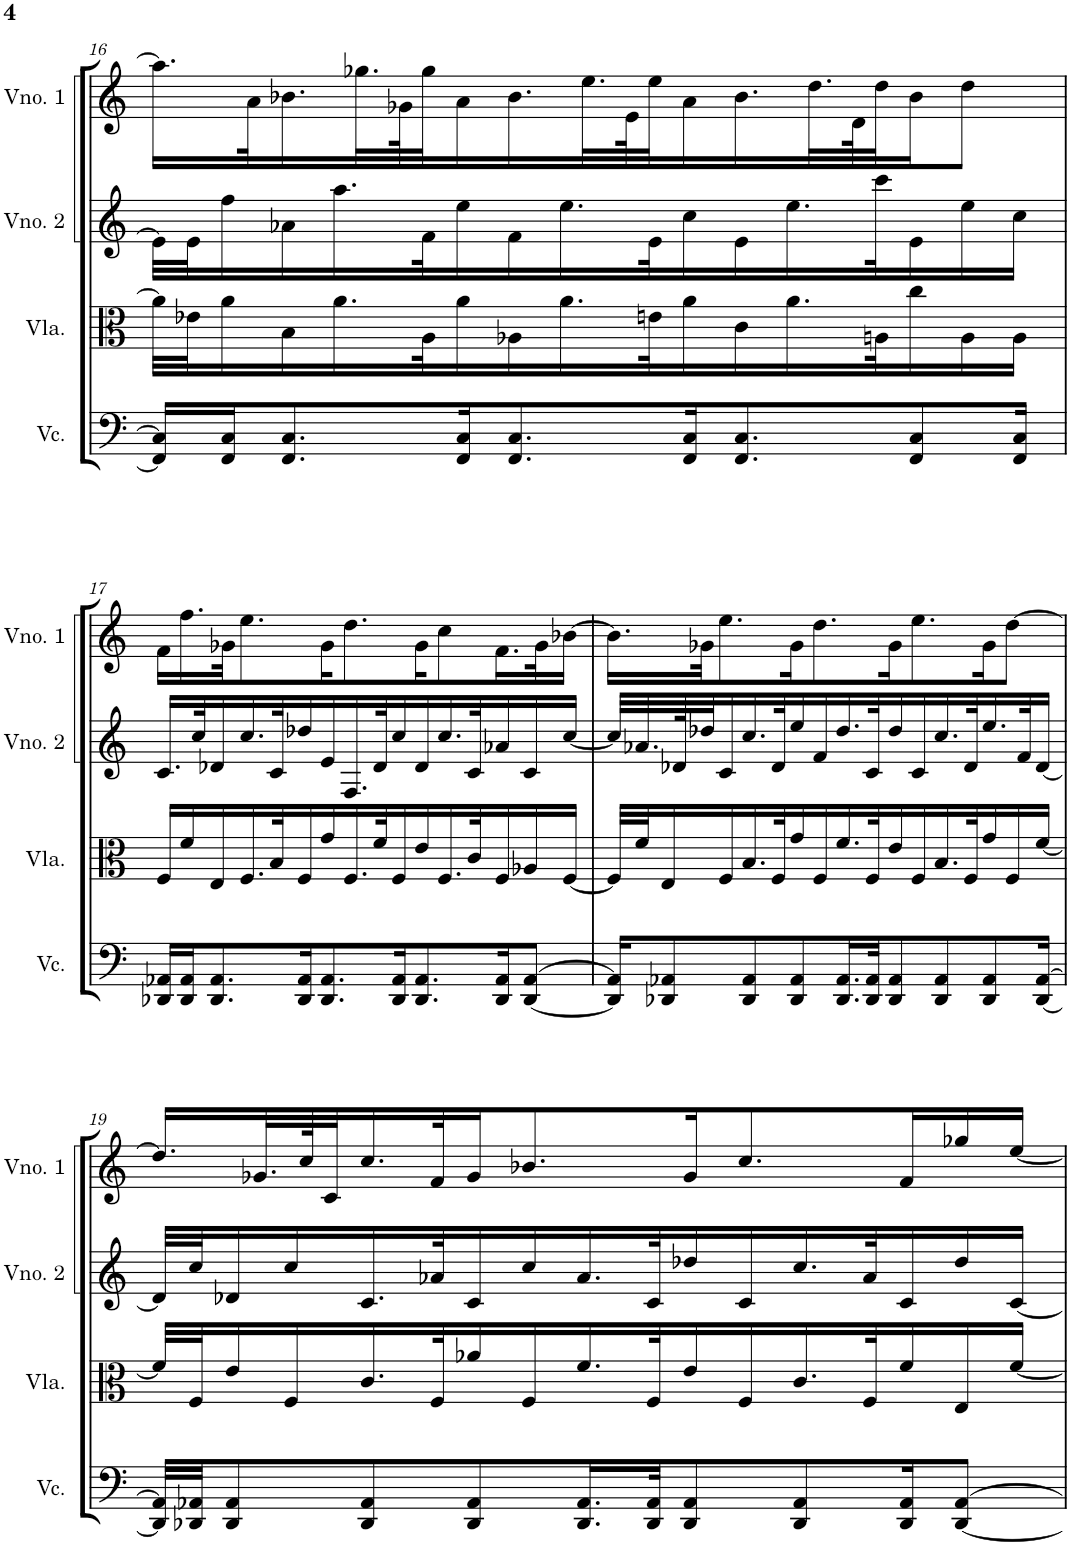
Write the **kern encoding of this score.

**kern	**kern	**kern	**kern
*part4	*part3	*part2	*part1
*staff4	*staff3	*staff2	*staff1
*I"Violoncelo	*I"Viola	*I"Violino 2	*I"Violino 1
*I'Vc.	*I'Vla.	*I'Vno. 2	*I'Vno. 1
!!LO:PB:g=z
*clefF4	*clefC3	*clefG2	*clefG2
*k[]	*k[]	*k[]	*k[]
*M4/4	*M4/4	*M4/4	*M4/4
=16	=16	=16	=16
16FF/] 16C/]LL	32a\LLL]	32e\LLL]	16.aa-\LL]
.	32e-X\J	32e\J	.
16FF/ 16C/J	16a\	16ff\	.
.	.	.	32a\K
8.FF/ 8.C/	16B\	16a-X\	16.b-X\
.	16.a\	16.aa\	.
.	.	.	32.gg-X\L
.	.	.	64g-X\K
.	32A\K	32f\K	32gg-\J
16FF/ 16C/K	16a\	16ee\	16a\
8.FF/ 8.C/	16A-X\	16f\	16.b-\
.	16.a\	16.ee\	.
.	.	.	32.ee\L
.	.	.	64e\K
.	32en\K	32e\K	32ee\J
16FF/ 16C/K	16a\	16cc\	16a\
8.FF/ 8.C/	16c\	16e\	16.b-\
.	16.a\	16.ee\	.
.	.	.	32.dd\L
.	.	.	64d\K
.	32An\K	32ccc\K	32dd\J
8FF/ 8C/	16cc\	16e\	16b-\J
.	16A\	16ee\	8dd\J
16FF/ 16C/Jk	16A\JJ	16cc\JJ	.
!!LO:LB:g=z
=17	=17	=17	=17
16DD-X/ 16AA-X/LL	16F/LL	16.c/LL	16f\LL
16DD-/ 16AA-/J	16f/	.	16.ff\
.	.	32cc/K	.
8.DD-/ 8.AA-/	16E/	16d-X/	.
.	.	.	32g-X\JK
.	16.F/	16.cc/	8.ee\
.	32B/K	32c/K	.
16DD-/ 16AA-/K	16F/	16dd-X/	.
8.DD-/ 8.AA-/	16g/	16e/	16g-\K
.	16.F/	16.F/	8.dd\
.	32f/K	32d-/K	.
16DD-/ 16AA-/K	16F/	16cc/	.
8.DD-/ 8.AA-/	16e/	16d-/	16g-\K
.	16.F/	16.cc/	8cc\
.	32c/K	32c/K	.
16DD-/ 16AA-/K	16F/	16a-X/	16.f\L
[8DD-/ [8AA-/J	16A-X/	16c/	.
.	.	.	32g-\K
.	[16F/JJ	[16cc/JJ	[16b-X\JJ
=18	=18	=18	=18
16DD-/] 16AA-/]KL	32F/LLL]	32cc/LLL]	16.b-\LL]
.	32f/J	32.a-X/	.
8DD-X/ 8AA-X/	16E/	.	.
.	.	64d-X/K	.
.	.	32dd-X/J	32g-X\JK
.	16F/	16c/	8.ee\
8DD-/ 8AA-/	16.B/	16.cc/	.
.	32F/K	32d-/K	.
8DD-/ 8AA-/	16g/	16ee/	16g-\K
.	16F/	16f/	8.dd\
16.DD-/ 16.AA-/L	16.f/	16.dd-/	.
32DD-/ 32AA-/JK	32F/K	32c/K	.
8DD-/ 8AA-/	16e/	16dd-/	16g-\K
.	16F/	16c/	8.ee\
8DD-/ 8AA-/	16.B/	16.cc/	.
.	32F/K	32d-/K	.
8DD-/ 8AA-/	16g/	16.ee/	16g-\K
.	16F/	.	[8dd\J
.	.	32f/K	.
[16DD-/ [16AA-/Jk	[16f/JJ	[16d-/JJ	.
!!LO:LB:g=z
=19	=19	=19	=19
32DD-/] 32AA-/]LLL	32f/LLL]	32d-/LLL]	16.dd/LL]
32DD-X/ 32AA-X/JJ	32F/J	32cc/J	.
8DD-/ 8AA-/	16e/	16d-X/	.
.	.	.	32.g-X/L
.	16F/	16cc/	.
.	.	.	64cc/K
.	.	.	32c/J
8DD-/ 8AA-/	16.c/	16.c/	16.cc/
.	32F/K	32a-X/K	32f/K
8DD-/ 8AA-/	16a-X/	16c/	16g-/J
.	16F/	16cc/	8.b-X/
16.DD-/ 16.AA-/L	16.f/	16.a-/	.
32DD-/ 32AA-/JK	32F/K	32c/K	.
8DD-/ 8AA-/	16e/	16dd-X/	16g-/K
.	16F/	16c/	8.cc/
8DD-/ 8AA-/	16.c/	16.cc/	.
.	32F/K	32a-/K	.
16DD-/ 16AA-/K	16f/	16c/	16f/L
[8DD-/ [8AA-/J	16E/	16dd-/	16gg-X/
.	[16f/JJ	[16c/JJ	[16ee/JJ
=	=	=	=
*-	*-	*-	*-
